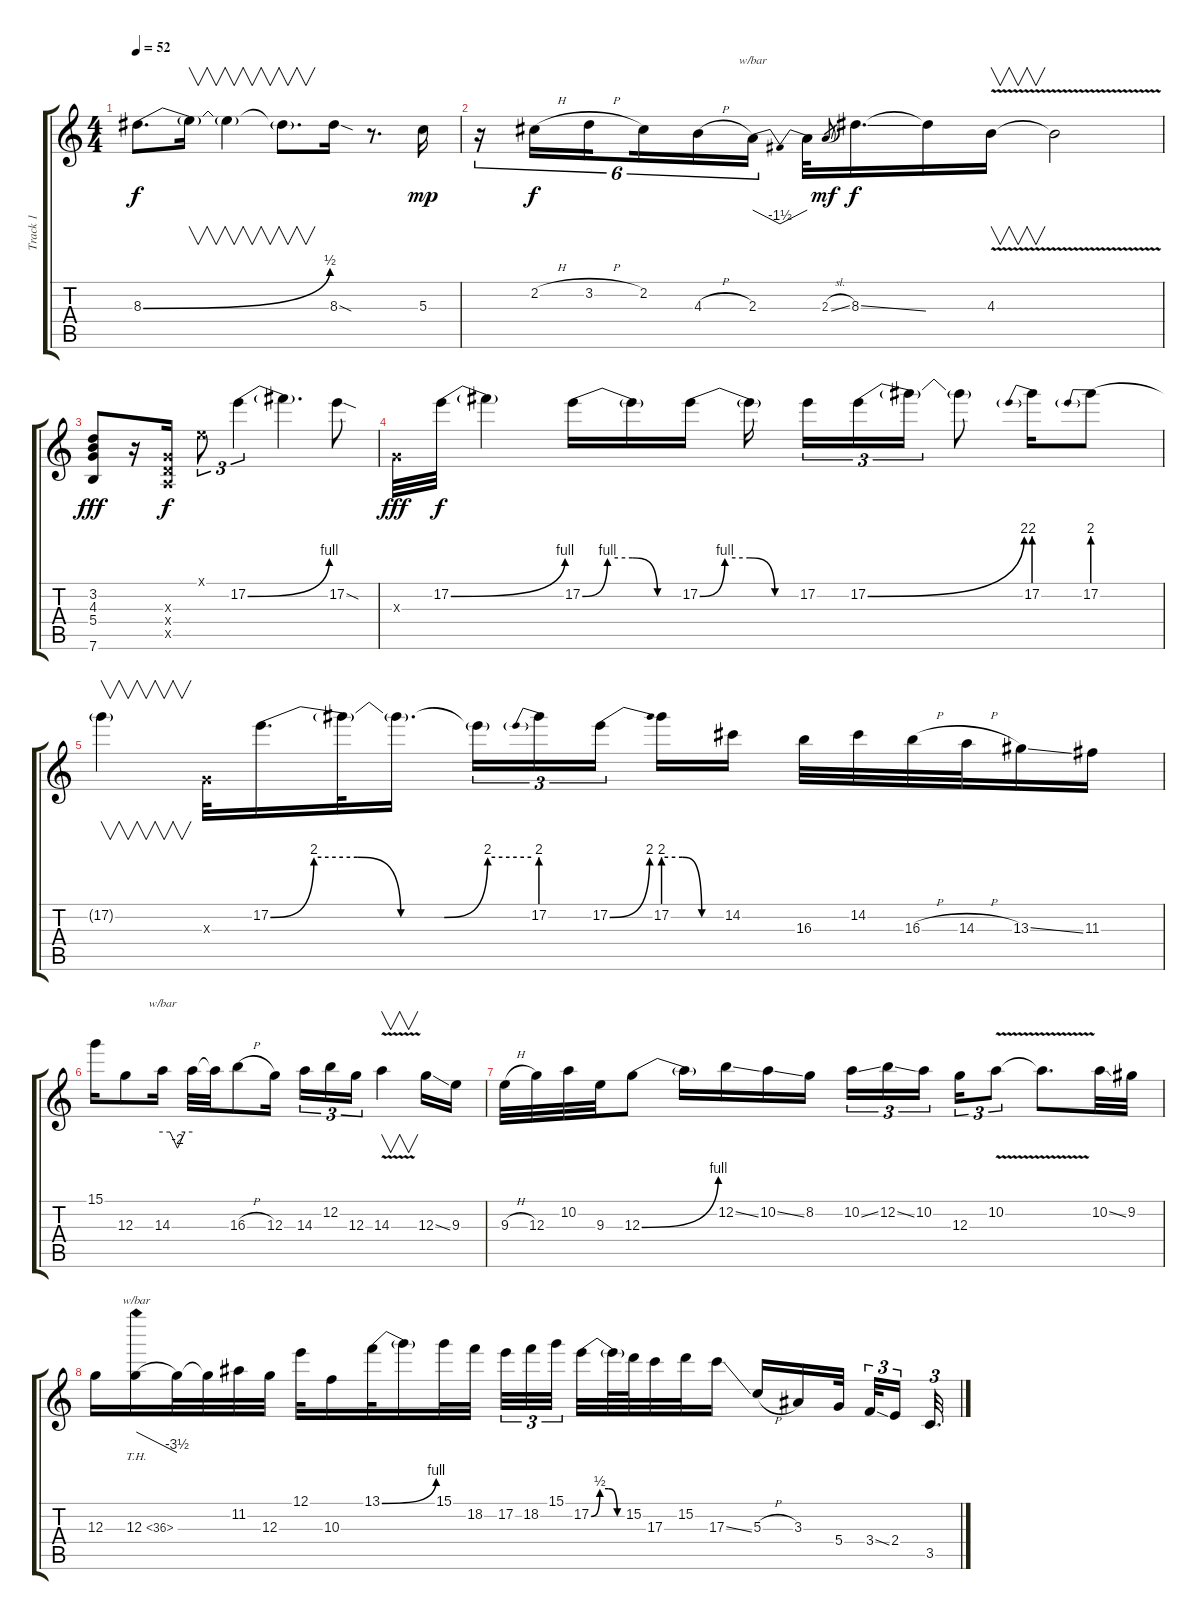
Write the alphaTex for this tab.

\track ("Track 1" "Track 1") {instrument overdrivenguitar}
\staff {score tabs}
\tuning (E4 B3 G3 D3 A2 E2) {hide}
\ts (4 4)
\tempo 52
\clef g2
\ks c
8.3{be (bend 0 0 60 2)}.8{d dy f} 8.3{t}.16{v} 8.3{t}.4{v} 8.3{t}.8{v d} 8.3{sod}.16 r.8{d} 5.3.16{dy mp} |
r.16{tu (6 4)} 2.2{h}.16{tu (6 4) dy f} 3.2{h}.16{tu (6 4) beam splitsecondary} 2.2.16{tu (6 4)} 4.3{h}.16{tu (6 4)} 2.3.16{tu (6 4) tbe (dip default 0 0 30 -6 60 0)} 2.3{t}.32 2.3{sl}.8{gr dy mf} 8.3{ss}.16{d dy f} 8.3{t}.16 4.3{v}.16{v} 4.3{t}.2 |
(3.2 4.3 5.4 7.6).8{dy fff instrument overdrivenguitar} r.16 (0.3{x} 0.4{x} 0.5{x}).16{dy f} 0.1{x}.8{tu (3 2)} 17.2{be (bend 0 0 60 4)}.4{tu (3 2)} 17.2{t}.4{d} 17.2{sod}.8 |
0.3{x}.32{dy fff} 17.2{be (bend 0 0 60 4)}.32{dy f} 17.2{t}.4 17.2{be (custom 0 0 15 4 30 4 45 0 60 0)}.16 17.2{t}.16 17.2{be (custom 0 0 15 4 30 4 45 0 60 0)}.16 17.2{t}.16{beam splitsecondary} 17.2.16{tu (3 2)} 17.2{be (bend 0 0 60 8)}.16{tu (3 2)} 17.2{t}.16{tu (3 2)} 17.2{t}.8 17.2{be (prebend 0 8 60 8)}.16 17.2{be (prebend 0 8 60 8)}.8 |
17.2{t}.4{v} 0.3{x}.32 17.2{be (custom 0 0 10 8 20 8 30 0 40 0 50 8 60 8)}.16{d} 17.2{t}.32 17.2{t}.16{d} 17.2{t}.16{tu (3 2)} 17.2{be (prebend 0 8 60 8)}.16{tu (3 2)} 17.2{be (bend 0 0 60 8)}.16{tu (3 2) beam splitsecondary} 17.2{be (custom 0 8 20 8 40 0 60 0)}.16 14.2.16 16.3.32 14.2.32 16.3{h}.32 14.3{h}.32 13.3{ss}.16 11.3.16 |
15.1.16 12.3.8 14.3.16{tbe (custom default 0 0 15 0 30 -8 45 0 60 0)} 14.3{t}.32 14.3{t}.32 16.3{h}.8 12.3.16 14.3.16{tu (3 2)} 12.2.16{tu (3 2)} 12.3.16{tu (3 2)} 14.3{v}.4{v} 12.3{ss}.16 9.3.16 |
9.3{h}.32 12.3.32 10.2.32 9.3.32 12.3{be (bend 0 0 60 4)}.8 12.3{t}.16 12.2{ss}.16 10.2{ss}.16 8.2.16 10.2{ss}.16{tu (3 2)} 12.2{ss}.16{tu (3 2)} 10.2.16{tu (3 2) beam splitsecondary} 12.3.16{tu (3 2)} 10.2{v}.8{tu (3 2)} 10.2{t}.8{d} 10.2{ss}.32 9.2.32 |
12.3.16 12.3{th 24}.16{tbe (dive default 0 0 60 -14)} 12.3{t}.32 12.3{t}.32 11.2.32 12.3.32 12.1.32 10.3.16 13.1{be (bend 0 0 60 4)}.32 13.1{t}.16 15.1.32 18.2.32 17.2.32{tu (3 2)} 18.2.32{tu (3 2)} 15.1.32{tu (3 2) beam splitsecondary} 17.2{be (custom 0 0 15 2 30 2 45 0 60 0)}.32 17.2{t}.64 15.2.64 17.3.32 15.2.32 17.3{ss}.16 5.3{h}.16 3.3.16 5.4.32{beam splitsecondary} 3.4{ss}.32{tu (3 2)} 2.4.16{tu (3 2) beam splitsecondary} 3.5{ss}.32{d tu (3 2)}
